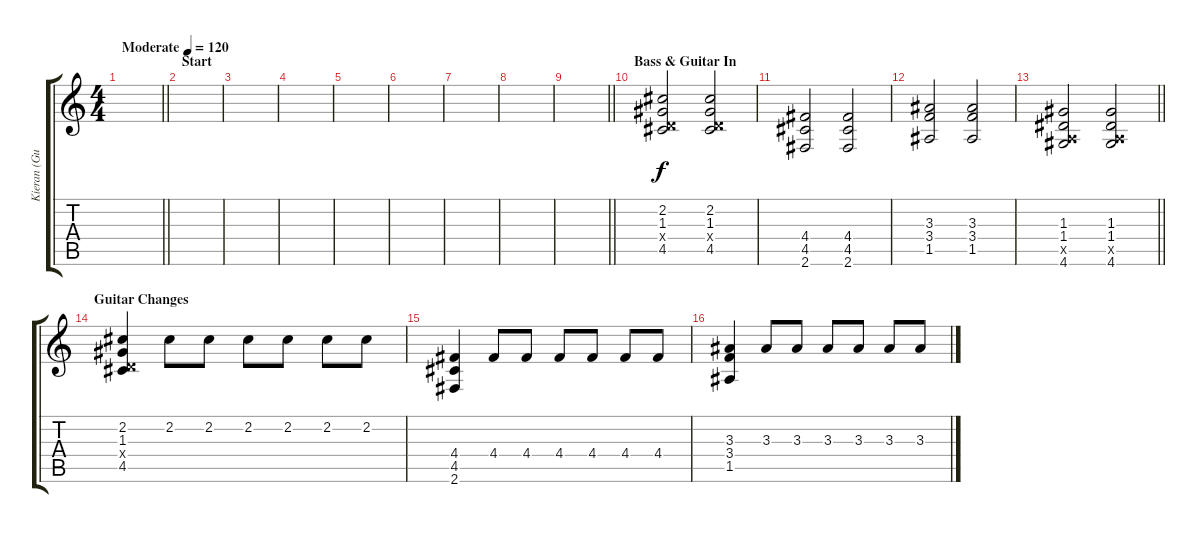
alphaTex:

\track ("Kieran (Guitar)" "Kieran (Gu") {instrument acousticguitarnylon}
\staff {score tabs}
\tuning (E4 B3 G3 D3 A2 E2) {hide}
\ts (4 4)
\tempo (120 "Moderate")
\clef g2
\barLineRight lightlight
\ks c
|
\section ("" "Start")
|
|
|
|
|
|
|
\barLineRight lightlight
|
\section ("" "Bass & Guitar In")
(2.2 1.3 0.4{x} 4.5).2 (2.2 1.3 0.4{x} 4.5).2 |
(4.4 4.5 2.6).2 (4.4 4.5 2.6).2 |
(3.3 3.4 1.5).2 (3.3 3.4 1.5).2 |
\barLineRight lightlight
(1.3 1.4 0.5{x} 4.6).2 (1.3 1.4 0.5{x} 4.6).2 |
\section ("" "Guitar Changes")
(2.2 1.3 0.4{x} 4.5).4 2.2.8 2.2.8 2.2.8 2.2.8 2.2.8 2.2.8 |
(4.4 4.5 2.6).4 4.4.8 4.4.8 4.4.8 4.4.8 4.4.8 4.4.8 |
(3.3 3.4 1.5).4 3.3.8 3.3.8 3.3.8 3.3.8 3.3.8 3.3.8
